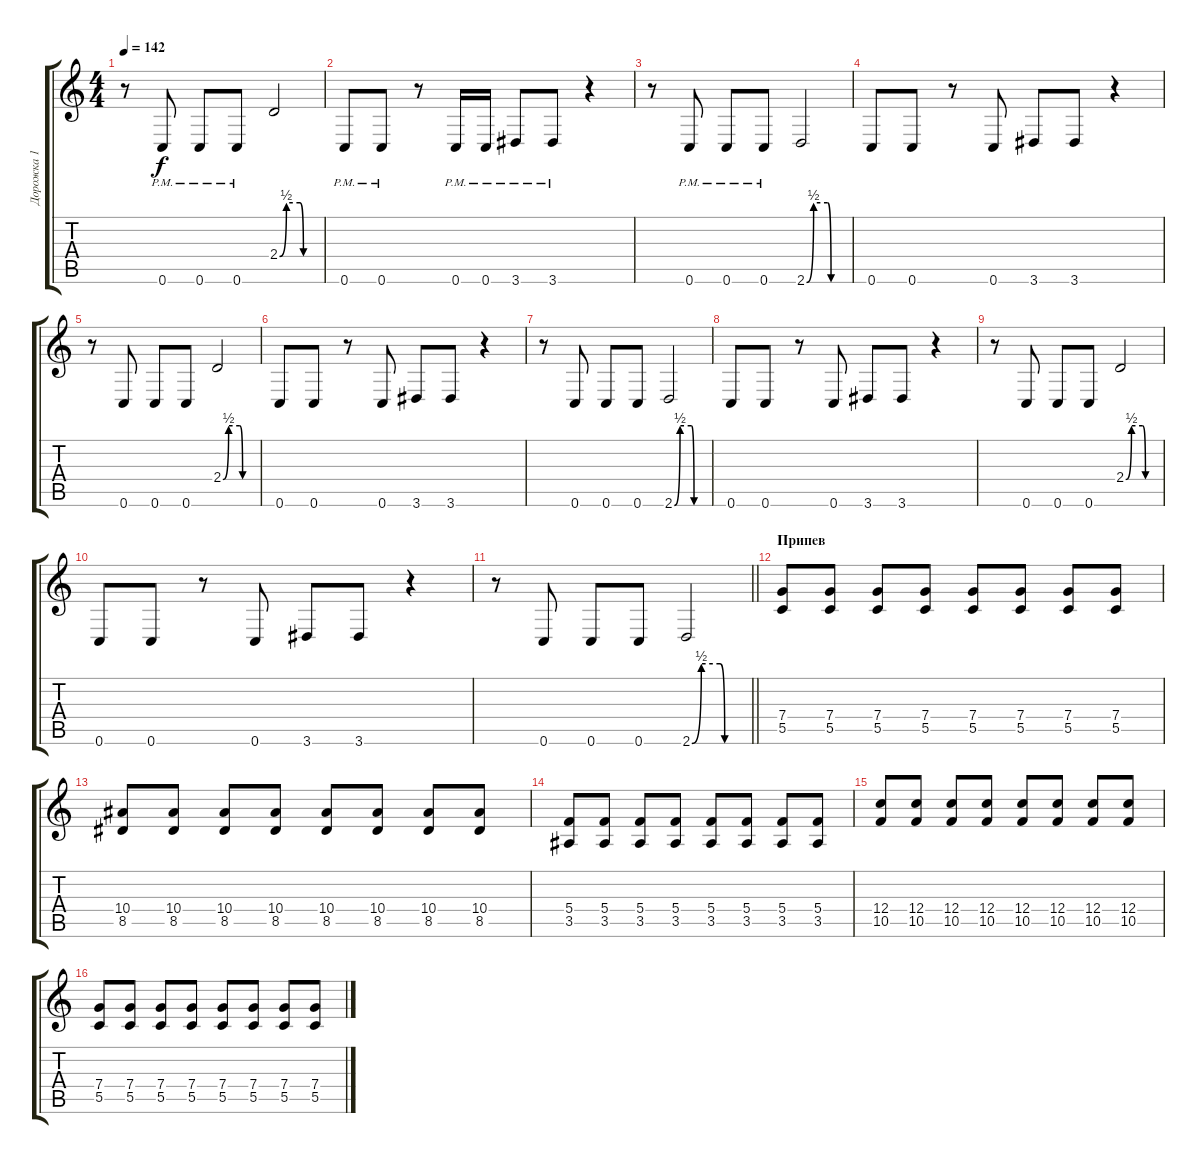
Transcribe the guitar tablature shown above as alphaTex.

\track ("Дорожка 1" "Дорожка 1") {instrument distortionguitar}
\staff {score tabs}
\tuning (D4 A3 F3 C3 G2 C2) {hide}
\ts (4 4)
\tempo 142
\clef g2
\ks c
r.8{dy f} 0.6{pm}.8 0.6{pm}.8 0.6{pm}.8 2.4{be (custom 0 0 10 2 30 2 35 0 60 0)}.2 |
0.6{pm}.8 0.6{pm}.8 r.8 0.6{pm}.16 0.6{pm}.16 3.6{pm}.8 3.6{pm}.8 r.4 |
r.8 0.6{pm}.8 0.6{pm}.8 0.6{pm}.8 2.6{be (custom 0 0 10 2 30 2 35 0 60 0)}.2 |
0.6.8 0.6.8 r.8 0.6.8 3.6.8 3.6.8 r.4 |
r.8 0.6.8 0.6.8 0.6.8 2.4{be (custom 0 0 10 2 30 2 35 0 60 0)}.2 |
0.6.8 0.6.8 r.8 0.6.8 3.6.8 3.6.8 r.4 |
r.8 0.6.8 0.6.8 0.6.8 2.6{be (custom 0 0 10 2 30 2 35 0 60 0)}.2 |
0.6.8 0.6.8 r.8 0.6.8 3.6.8 3.6.8 r.4 |
r.8 0.6.8 0.6.8 0.6.8 2.4{be (custom 0 0 10 2 30 2 35 0 60 0)}.2 |
0.6.8 0.6.8 r.8 0.6.8 3.6.8 3.6.8 r.4 |
\barLineRight lightlight
r.8 0.6.8 0.6.8 0.6.8 2.6{be (custom 0 0 10 2 30 2 35 0 60 0)}.2 |
\section ("" "Припев")
(7.4 5.5).8 (7.4 5.5).8 (7.4 5.5).8 (7.4 5.5).8 (7.4 5.5).8 (7.4 5.5).8 (7.4 5.5).8 (7.4 5.5).8 |
(10.4 8.5).8 (10.4 8.5).8 (10.4 8.5).8 (10.4 8.5).8 (10.4 8.5).8 (10.4 8.5).8 (10.4 8.5).8 (10.4 8.5).8 |
(5.4 3.5).8 (5.4 3.5).8 (5.4 3.5).8 (5.4 3.5).8 (5.4 3.5).8 (5.4 3.5).8 (5.4 3.5).8 (5.4 3.5).8 |
(12.4 10.5).8 (12.4 10.5).8 (12.4 10.5).8 (12.4 10.5).8 (12.4 10.5).8 (12.4 10.5).8 (12.4 10.5).8 (12.4 10.5).8 |
(7.4 5.5).8 (7.4 5.5).8 (7.4 5.5).8 (7.4 5.5).8 (7.4 5.5).8 (7.4 5.5).8 (7.4 5.5).8 (7.4 5.5).8
